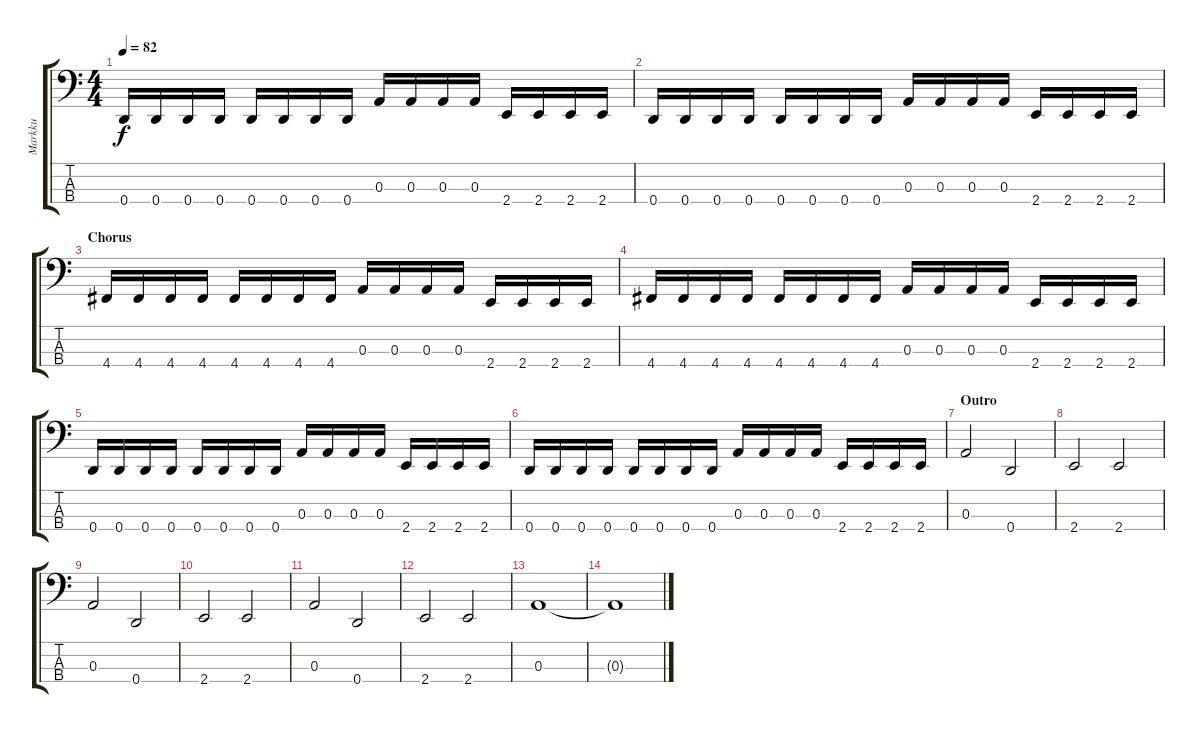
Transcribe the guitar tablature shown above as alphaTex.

\track ("Markku" "Markku") {instrument electricbassfinger}
\staff {score tabs}
\tuning (G2 D2 A1 D1) {hide}
\ts (4 4)
\tempo 82
\clef f4
\ks c
0.4.16{dy f} 0.4.16 0.4.16 0.4.16 0.4.16 0.4.16 0.4.16 0.4.16 0.3.16 0.3.16 0.3.16 0.3.16 2.4.16 2.4.16 2.4.16 2.4.16 |
0.4.16 0.4.16 0.4.16 0.4.16 0.4.16 0.4.16 0.4.16 0.4.16 0.3.16 0.3.16 0.3.16 0.3.16 2.4.16 2.4.16 2.4.16 2.4.16 |
\section ("" "Chorus")
4.4.16 4.4.16 4.4.16 4.4.16 4.4.16 4.4.16 4.4.16 4.4.16 0.3.16 0.3.16 0.3.16 0.3.16 2.4.16 2.4.16 2.4.16 2.4.16 |
4.4.16 4.4.16 4.4.16 4.4.16 4.4.16 4.4.16 4.4.16 4.4.16 0.3.16 0.3.16 0.3.16 0.3.16 2.4.16 2.4.16 2.4.16 2.4.16 |
0.4.16 0.4.16 0.4.16 0.4.16 0.4.16 0.4.16 0.4.16 0.4.16 0.3.16 0.3.16 0.3.16 0.3.16 2.4.16 2.4.16 2.4.16 2.4.16 |
0.4.16 0.4.16 0.4.16 0.4.16 0.4.16 0.4.16 0.4.16 0.4.16 0.3.16 0.3.16 0.3.16 0.3.16 2.4.16 2.4.16 2.4.16 2.4.16 |
\section ("" "Outro")
0.3.2 0.4.2 |
2.4.2 2.4.2 |
0.3.2 0.4.2 |
2.4.2 2.4.2 |
0.3.2 0.4.2 |
2.4.2 2.4.2 |
0.3.1 |
0.3{t}.1
